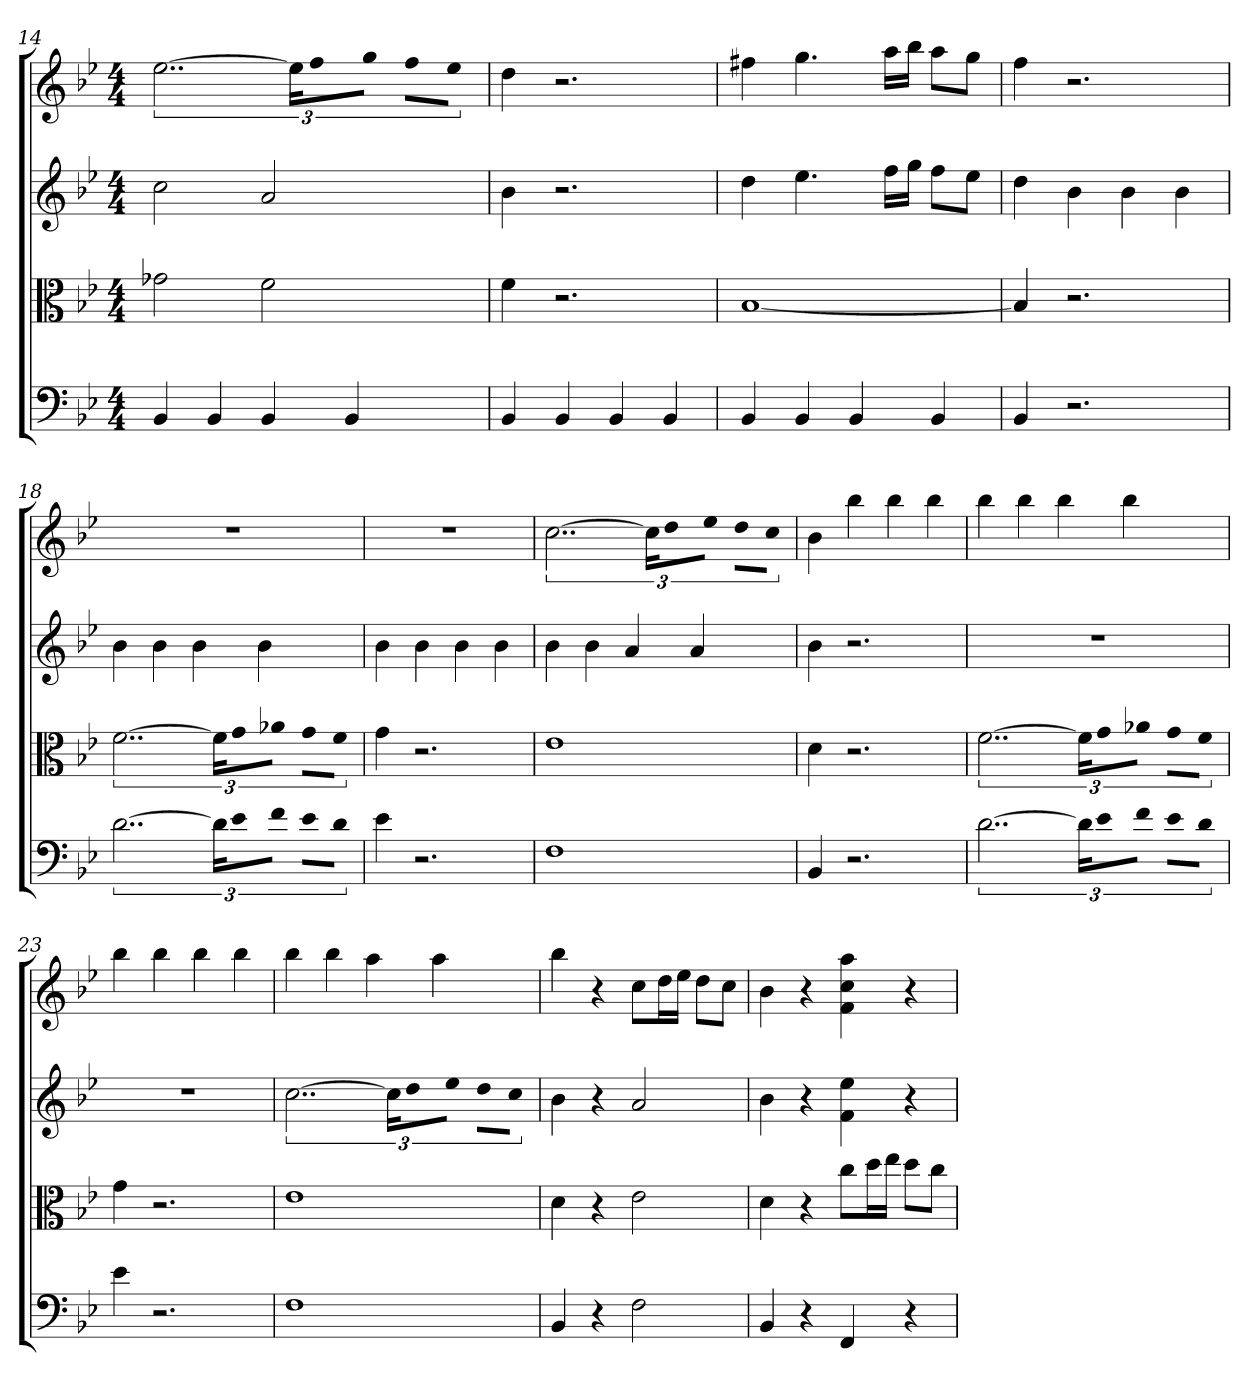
**kern	**kern	**kern	**kern
*part4	*part3	*part2	*part1
*staff4	*staff3	*staff2	*staff1
*clefF4	*clefC3	*	*
*k[b-e-]	*k[b-e-]	*k[b-e-]	*k[b-e-]
*B-:	*B-:	*B-:	*B-:
*M4/4	*M4/4	*M4/4	*M4/4
=14	=14	=14	=14
4BB-	2g-X	2cc	[3..ee-
4BB-	.	.	.
4BB-	2f	2a	.
.	.	.	24ee-LL]
.	.	.	16ff
.	.	.	16ggJJ
4BB-	.	.	8ffL
.	.	.	8ee-J
=15	=15	=15	=15
4BB-	4f	4b-	4dd
4BB-	2.r	2.r	2.r
4BB-	.	.	.
4BB-	.	.	.
=16	=16	=16	=16
4BB-	[1B-	4dd	4ff#X
4BB-	.	4.ee-	4.gg
4BB-	.	.	.
.	.	16ffLL	16aaLL
.	.	16ggJJ	16bb-JJ
4BB-	.	8ffL	8aaL
.	.	8ee-J	8ggJ
=17	=17	=17	=17
4BB-	4B-]	4dd	4ff
2.r	2.r	4b-	2.r
.	.	4b-	.
.	.	4b-	.
=18	=18	=18	=18
[3..d	[3..f	4b-	1r
.	.	4b-	.
.	.	4b-	.
24d\LL]	24f\LL]	.	.
16e-\	16g\	.	.
16f\JJ	16a-X\JJ	.	.
8e-\L	8g\L	4b-	.
8d\J	8f\J	.	.
=19	=19	=19	=19
4e-	4g	4b-	1r
2.r	2.r	4b-	.
.	.	4b-	.
.	.	4b-	.
=20	=20	=20	=20
1F	1e-	4b-	[3..cc
.	.	4b-	.
.	.	4a	.
.	.	.	24ccLL]
.	.	.	16dd
.	.	.	16ee-JJ
.	.	4a	8ddL
.	.	.	8ccJ
=21	=21	=21	=21
4BB-	4d	4b-	4b-
2.r	2.r	2.r	4bb-
.	.	.	4bb-
.	.	.	4bb-
=22	=22	=22	=22
[3..d	[3..f	1r	4bb-
.	.	.	4bb-
.	.	.	4bb-
24d\LL]	24f\LL]	.	.
16e-\	16g\	.	.
16f\JJ	16a-X\JJ	.	.
8e-\L	8g\L	.	4bb-
8d\J	8f\J	.	.
=23	=23	=23	=23
4e-	4g	1r	4bb-
2.r	2.r	.	4bb-
.	.	.	4bb-
.	.	.	4bb-
=24	=24	=24	=24
1F	1e-	[3..cc	4bb-
.	.	.	4bb-
.	.	.	4aa
.	.	24ccLL]	.
.	.	16dd	.
.	.	16ee-JJ	.
.	.	8ddL	4aa
.	.	8ccJ	.
=25	=25	=25	=25
4BB-	4d	4b-	4bb-
4r	4r	4r	4r
2F	2e-	2a	8ccL
.	.	.	16ddL
.	.	.	16ee-JJ
.	.	.	8ddL
.	.	.	8ccJ
=26	=26	=26	=26
4BB-	4d	4b-	4b-
4r	4r	4r	4r
4FF	8cc\L	4f 4ee-	4f 4cc 4aa
.	16dd\L	.	.
.	16ee-\JJ	.	.
4r	8dd\L	4r	4r
.	8cc\J	.	.
=	=	=	=
*-	*-	*-	*-
